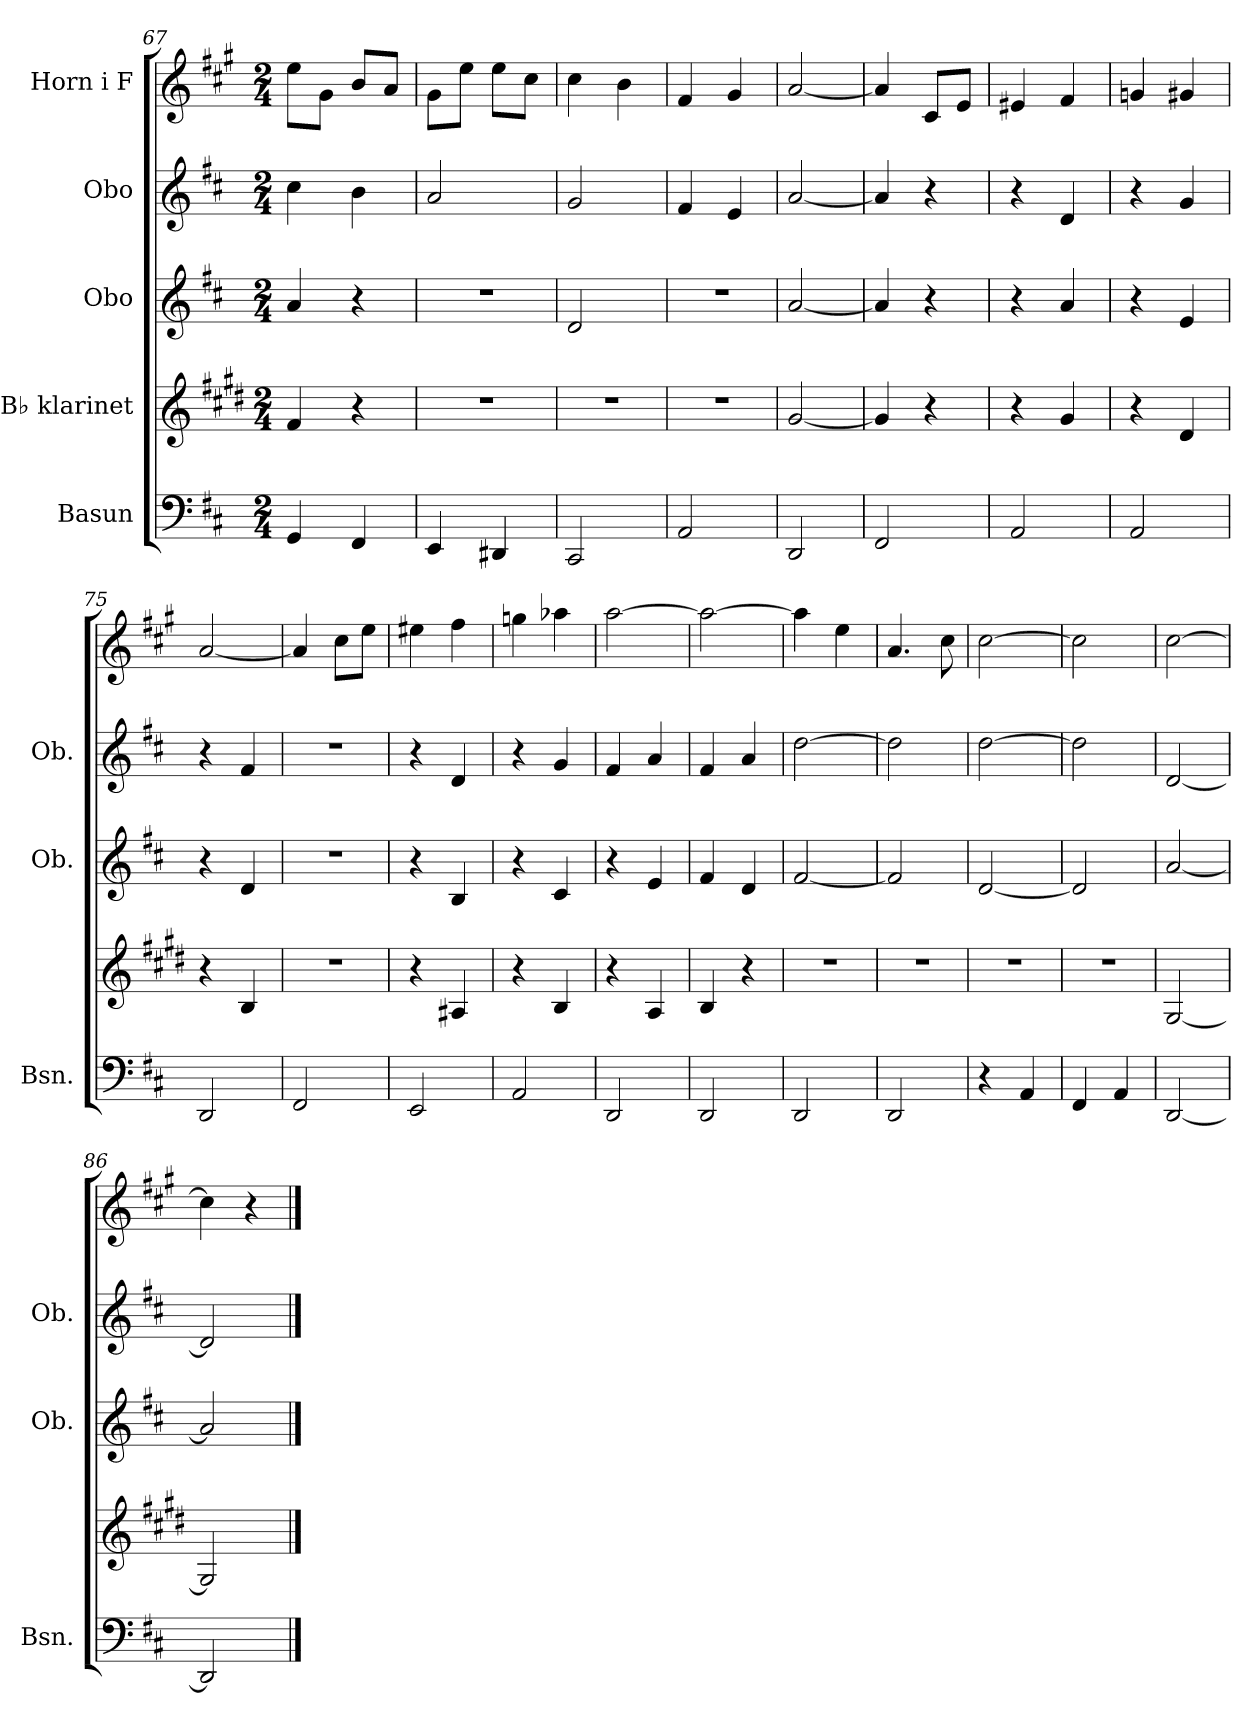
**kern	**kern	**kern	**kern	**kern
*part5	*part4	*part3	*part2	*part1
*staff5	*staff4	*staff3	*staff2	*staff1
*I"Basun	*I"B♭ klarinet	*I"Obo	*I"Obo	*I"Horn i F
*I'Bsn.	*	*I'Ob.	*I'Ob.	*
*clefF4	*clefG2	*clefG2	*clefG2	*clefG2
*	*ITrd1c2	*	*	*ITrd4c7
*k[f#c#]	*k[f#c#]	*k[f#c#]	*k[f#c#]	*k[f#c#]
*M2/4	*M2/4	*M2/4	*M2/4	*M2/4
=67	=67	=67	=67	=67
4GG/	4e/	4a/	4cc#\	8a\L
.	.	.	.	8c#\J
4FF#/	4r	4r	4b\	8e/L
.	.	.	.	8d/J
!!LO:PB:g=z
=68	=68	=68	=68	=68
4EE/	2r	2r	2a/	8c#\L
.	.	.	.	8a\J
4DD#X/	.	.	.	8a\L
.	.	.	.	8f#\J
=69	=69	=69	=69	=69
2CC#/	2r	2d/	2g/	4f#\
.	.	.	.	4e\
=70	=70	=70	=70	=70
2AA/	2r	2r	4f#/	4B/
.	.	.	4e/	4c#/
=71	=71	=71	=71	=71
2DD/	[2f#/	[2a/	[2a/	[2d/
=72	=72	=72	=72	=72
2FF#/	4f#/]	4a/]	4a/]	4d/]
.	4r	4r	4r	8F#/L
.	.	.	.	8A/J
=73	=73	=73	=73	=73
2AA/	4r	4r	4r	4A#X/
.	4f#/	4a/	4d/	4B/
=74	=74	=74	=74	=74
2AA/	4r	4r	4r	4cn/
.	4c#/	4e/	4g/	4c#X/
=75	=75	=75	=75	=75
2DD/	4r	4r	4r	[2d/
.	4A/	4d/	4f#/	.
=76	=76	=76	=76	=76
2FF#/	2r	2r	2r	4d/]
.	.	.	.	8f#\L
.	.	.	.	8a\J
=77	=77	=77	=77	=77
2EE/	4r	4r	4r	4a#X\
.	4G#X/	4B/	4d/	4b\
!!LO:LB:g=z
=78	=78	=78	=78	=78
2AA/	4r	4r	4r	4ccn\
.	4A/	4c#/	4g/	4dd-X\
=79	=79	=79	=79	=79
2DD/	4r	4r	4f#/	[2dd\
.	4G/	4e/	4a/	.
=80	=80	=80	=80	=80
2DD/	4A/	4f#/	4f#/	2dd\_
.	4r	4d/	4a/	.
=81	=81	=81	=81	=81
2DD/	2r	[2f#/	[2dd\	4dd\]
.	.	.	.	4a\
=82	=82	=82	=82	=82
2DD/	2r	2f#/]	2dd\]	4.d/
.	.	.	.	8f#\
=83	=83	=83	=83	=83
4r	2r	[2d/	[2dd\	[2f#\
4AA/	.	.	.	.
=84	=84	=84	=84	=84
4FF#/	2r	2d/]	2dd\]	2f#\]
4AA/	.	.	.	.
=85	=85	=85	=85	=85
[2DD/	[2F#/	[2a/	[2d/	[2f#\
=86	=86	=86	=86	=86
2DD/]	2F#/]	2a/]	2d/]	4f#\]
.	.	.	.	4r
==	==	==	==	==
*-	*-	*-	*-	*-
